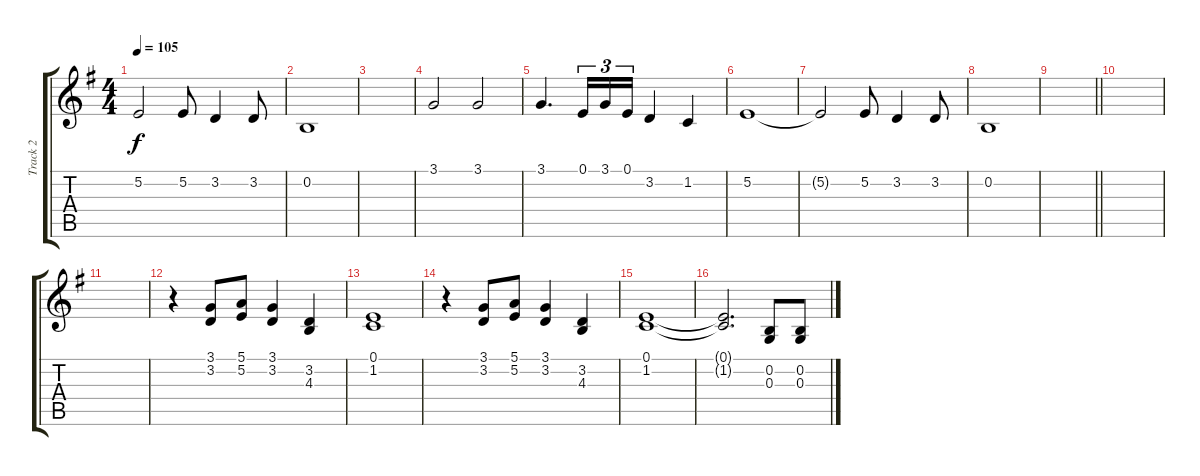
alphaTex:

\track ("Track 2" "Track 2") {instrument altosax}
\staff {score tabs}
\tuning (E4 B3 G3 D3 A2 E2) {hide}
\ts (4 4)
\tempo 105
\clef g2
\ks g
5.2{t}.2{dy f} 5.2.8 3.2.4 3.2.8 |
0.2.1 |
|
3.1.2 3.1.2 |
3.1.4{d} 0.1.16{tu (3 2)} 3.1.16{tu (3 2)} 0.1.16{tu (3 2)} 3.2.4 1.2.4 |
5.2.1 |
5.2{t}.2 5.2.8 3.2.4 3.2.8 |
0.2.1 |
\barLineRight lightlight
|
|
|
r.4 (3.1 3.2).8 (5.1 5.2).8 (3.1 3.2).4 (3.2 4.3).4 |
(0.1 1.2).1 |
r.4 (3.1 3.2).8 (5.1 5.2).8 (3.1 3.2).4 (3.2 4.3).4 |
(0.1 1.2).1 |
(0.1{t} 1.2{t}).2{d} (0.2 0.3).8 (0.2 0.3).8
